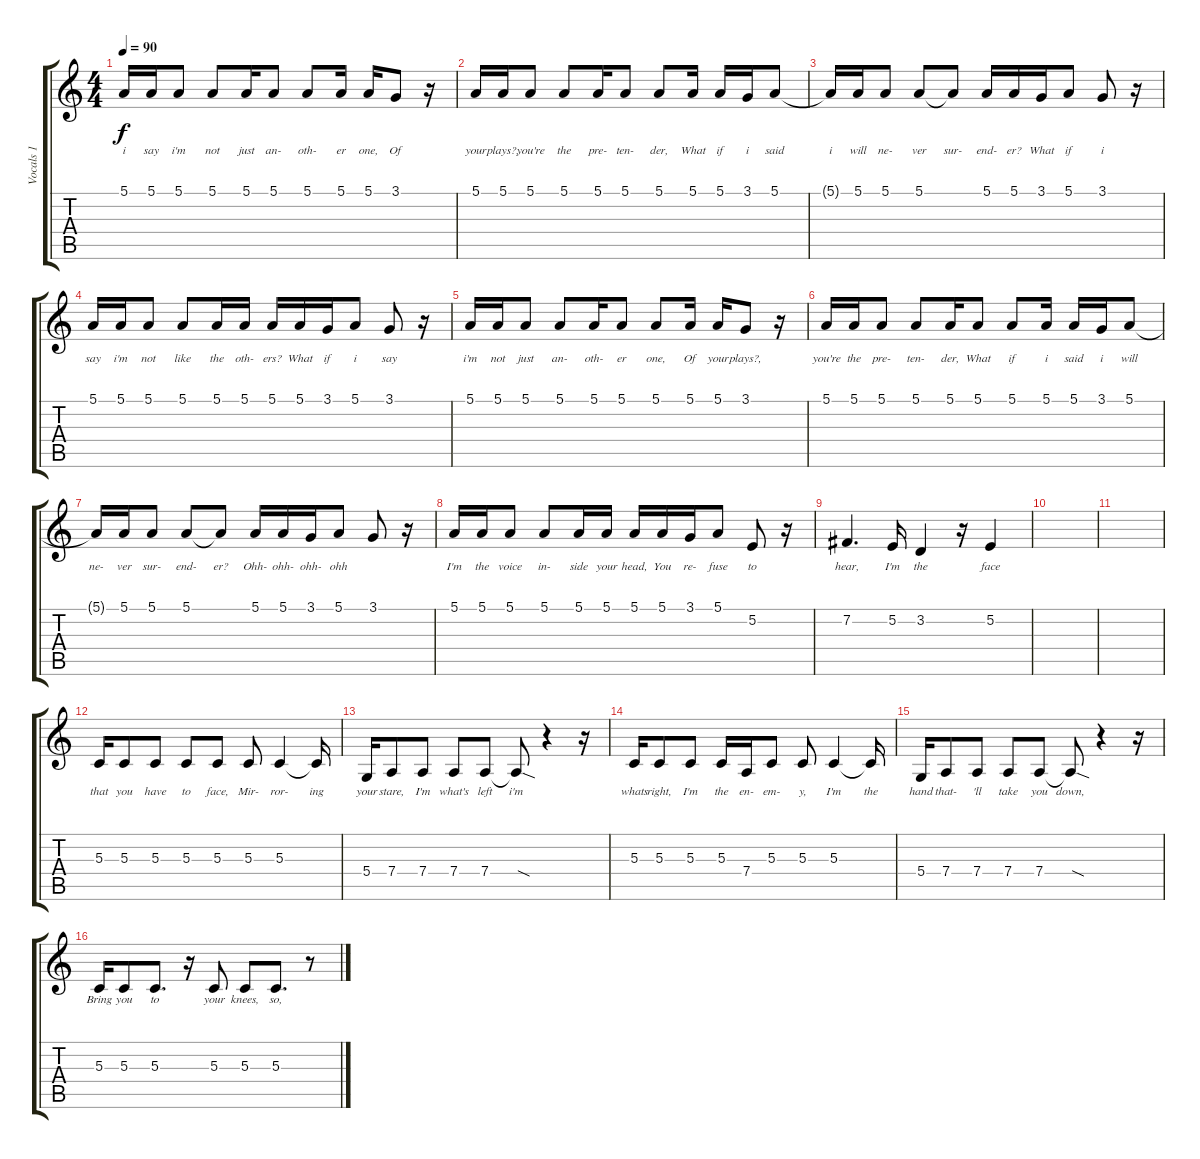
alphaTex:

\track ("Vocals 1" "Vocals 1") {instrument flute}
\staff {score tabs}
\tuning (E4 B3 G3 D3 A2 E2) {hide}
\ts (4 4)
\tempo 90
\clef g2
\ks c
5.1.16{lyrics (0 "i") lyrics (1 "") lyrics (2 "") lyrics (3 "") lyrics (4 "") dy f} 5.1.16{lyrics (0 "say") lyrics (1 "") lyrics (2 "") lyrics (3 "") lyrics (4 "")} 5.1.8{lyrics (0 "i'm") lyrics (1 "") lyrics (2 "") lyrics (3 "") lyrics (4 "")} 5.1.8{lyrics (0 "not") lyrics (1 "") lyrics (2 "") lyrics (3 "") lyrics (4 "")} 5.1.16{lyrics (0 "just") lyrics (1 "") lyrics (2 "") lyrics (3 "") lyrics (4 "")} 5.1.8{lyrics (0 "an-") lyrics (1 "") lyrics (2 "") lyrics (3 "") lyrics (4 "")} 5.1.8{lyrics (0 "oth-") lyrics (1 "") lyrics (2 "") lyrics (3 "") lyrics (4 "")} 5.1.16{lyrics (0 "er") lyrics (1 "") lyrics (2 "") lyrics (3 "") lyrics (4 "")} 5.1.16{lyrics (0 "one,") lyrics (1 "") lyrics (2 "") lyrics (3 "") lyrics (4 "")} 3.1.8{lyrics (0 "Of") lyrics (1 "") lyrics (2 "") lyrics (3 "") lyrics (4 "")} r.16 |
5.1.16{lyrics (0 "your") lyrics (1 "") lyrics (2 "") lyrics (3 "") lyrics (4 "")} 5.1.16{lyrics (0 "plays?,") lyrics (1 "") lyrics (2 "") lyrics (3 "") lyrics (4 "")} 5.1.8{lyrics (0 "you're") lyrics (1 "") lyrics (2 "") lyrics (3 "") lyrics (4 "")} 5.1.8{lyrics (0 "the") lyrics (1 "") lyrics (2 "") lyrics (3 "") lyrics (4 "")} 5.1.16{lyrics (0 "pre-") lyrics (1 "") lyrics (2 "") lyrics (3 "") lyrics (4 "")} 5.1.8{lyrics (0 "ten-") lyrics (1 "") lyrics (2 "") lyrics (3 "") lyrics (4 "")} 5.1.8{lyrics (0 "der,") lyrics (1 "") lyrics (2 "") lyrics (3 "") lyrics (4 "")} 5.1.16{lyrics (0 "What") lyrics (1 "") lyrics (2 "") lyrics (3 "") lyrics (4 "")} 5.1.16{lyrics (0 "if") lyrics (1 "") lyrics (2 "") lyrics (3 "") lyrics (4 "")} 3.1.16{lyrics (0 "i") lyrics (1 "") lyrics (2 "") lyrics (3 "") lyrics (4 "")} 5.1.8{lyrics (0 "said") lyrics (1 "") lyrics (2 "") lyrics (3 "") lyrics (4 "")} |
5.1{t}.16{lyrics (0 "i") lyrics (1 "") lyrics (2 "") lyrics (3 "") lyrics (4 "")} 5.1.16{lyrics (0 "will") lyrics (1 "") lyrics (2 "") lyrics (3 "") lyrics (4 "")} 5.1.8{lyrics (0 "ne-") lyrics (1 "") lyrics (2 "") lyrics (3 "") lyrics (4 "")} 5.1.8{lyrics (0 "ver") lyrics (1 "") lyrics (2 "") lyrics (3 "") lyrics (4 "")} 5.1{t}.8{lyrics (0 "sur-") lyrics (1 "") lyrics (2 "") lyrics (3 "") lyrics (4 "")} 5.1.16{lyrics (0 "end-") lyrics (1 "") lyrics (2 "") lyrics (3 "") lyrics (4 "")} 5.1.16{lyrics (0 "er?") lyrics (1 "") lyrics (2 "") lyrics (3 "") lyrics (4 "")} 3.1.16{lyrics (0 "What") lyrics (1 "") lyrics (2 "") lyrics (3 "") lyrics (4 "")} 5.1.8{lyrics (0 "if") lyrics (1 "") lyrics (2 "") lyrics (3 "") lyrics (4 "")} 3.1.8{lyrics (0 "i") lyrics (1 "") lyrics (2 "") lyrics (3 "") lyrics (4 "")} r.16 |
5.1.16{lyrics (0 "say") lyrics (1 "") lyrics (2 "") lyrics (3 "") lyrics (4 "")} 5.1.16{lyrics (0 "i'm") lyrics (1 "") lyrics (2 "") lyrics (3 "") lyrics (4 "")} 5.1.8{lyrics (0 "not") lyrics (1 "") lyrics (2 "") lyrics (3 "") lyrics (4 "")} 5.1.8{lyrics (0 "like") lyrics (1 "") lyrics (2 "") lyrics (3 "") lyrics (4 "")} 5.1.16{lyrics (0 "the") lyrics (1 "") lyrics (2 "") lyrics (3 "") lyrics (4 "")} 5.1.16{lyrics (0 "oth-") lyrics (1 "") lyrics (2 "") lyrics (3 "") lyrics (4 "")} 5.1.16{lyrics (0 "ers?") lyrics (1 "") lyrics (2 "") lyrics (3 "") lyrics (4 "")} 5.1.16{lyrics (0 "What") lyrics (1 "") lyrics (2 "") lyrics (3 "") lyrics (4 "")} 3.1.16{lyrics (0 "if") lyrics (1 "") lyrics (2 "") lyrics (3 "") lyrics (4 "")} 5.1.8{lyrics (0 "i") lyrics (1 "") lyrics (2 "") lyrics (3 "") lyrics (4 "")} 3.1.8{lyrics (0 "say") lyrics (1 "") lyrics (2 "") lyrics (3 "") lyrics (4 "")} r.16 |
5.1.16{lyrics (0 "i'm") lyrics (1 "") lyrics (2 "") lyrics (3 "") lyrics (4 "")} 5.1.16{lyrics (0 "not") lyrics (1 "") lyrics (2 "") lyrics (3 "") lyrics (4 "")} 5.1.8{lyrics (0 "just") lyrics (1 "") lyrics (2 "") lyrics (3 "") lyrics (4 "")} 5.1.8{lyrics (0 "an-") lyrics (1 "") lyrics (2 "") lyrics (3 "") lyrics (4 "")} 5.1.16{lyrics (0 "oth-") lyrics (1 "") lyrics (2 "") lyrics (3 "") lyrics (4 "")} 5.1.8{lyrics (0 "er") lyrics (1 "") lyrics (2 "") lyrics (3 "") lyrics (4 "")} 5.1.8{lyrics (0 "one,") lyrics (1 "") lyrics (2 "") lyrics (3 "") lyrics (4 "")} 5.1.16{lyrics (0 "Of") lyrics (1 "") lyrics (2 "") lyrics (3 "") lyrics (4 "")} 5.1.16{lyrics (0 "your") lyrics (1 "") lyrics (2 "") lyrics (3 "") lyrics (4 "")} 3.1.8{lyrics (0 "plays?,") lyrics (1 "") lyrics (2 "") lyrics (3 "") lyrics (4 "")} r.16 |
5.1.16{lyrics (0 "you're") lyrics (1 "") lyrics (2 "") lyrics (3 "") lyrics (4 "")} 5.1.16{lyrics (0 "the") lyrics (1 "") lyrics (2 "") lyrics (3 "") lyrics (4 "")} 5.1.8{lyrics (0 "pre-") lyrics (1 "") lyrics (2 "") lyrics (3 "") lyrics (4 "")} 5.1.8{lyrics (0 "ten-") lyrics (1 "") lyrics (2 "") lyrics (3 "") lyrics (4 "")} 5.1.16{lyrics (0 "der,") lyrics (1 "") lyrics (2 "") lyrics (3 "") lyrics (4 "")} 5.1.8{lyrics (0 "What") lyrics (1 "") lyrics (2 "") lyrics (3 "") lyrics (4 "")} 5.1.8{lyrics (0 "if") lyrics (1 "") lyrics (2 "") lyrics (3 "") lyrics (4 "")} 5.1.16{lyrics (0 "i") lyrics (1 "") lyrics (2 "") lyrics (3 "") lyrics (4 "")} 5.1.16{lyrics (0 "said") lyrics (1 "") lyrics (2 "") lyrics (3 "") lyrics (4 "")} 3.1.16{lyrics (0 "i") lyrics (1 "") lyrics (2 "") lyrics (3 "") lyrics (4 "")} 5.1.8{lyrics (0 "will") lyrics (1 "") lyrics (2 "") lyrics (3 "") lyrics (4 "")} |
5.1{t}.16{lyrics (0 "ne-") lyrics (1 "") lyrics (2 "") lyrics (3 "") lyrics (4 "")} 5.1.16{lyrics (0 "ver") lyrics (1 "") lyrics (2 "") lyrics (3 "") lyrics (4 "")} 5.1.8{lyrics (0 "sur-") lyrics (1 "") lyrics (2 "") lyrics (3 "") lyrics (4 "")} 5.1.8{lyrics (0 "end-") lyrics (1 "") lyrics (2 "") lyrics (3 "") lyrics (4 "")} 5.1{t}.8{lyrics (0 "er?") lyrics (1 "") lyrics (2 "") lyrics (3 "") lyrics (4 "")} 5.1.16{lyrics (0 "Ohh-") lyrics (1 "") lyrics (2 "") lyrics (3 "") lyrics (4 "")} 5.1.16{lyrics (0 "ohh-") lyrics (1 "") lyrics (2 "") lyrics (3 "") lyrics (4 "")} 3.1.16{lyrics (0 "ohh-") lyrics (1 "") lyrics (2 "") lyrics (3 "") lyrics (4 "")} 5.1.8{lyrics (0 "ohh") lyrics (1 "") lyrics (2 "") lyrics (3 "") lyrics (4 "")} 3.1.8{lyrics (0 "") lyrics (1 "") lyrics (2 "") lyrics (3 "") lyrics (4 "")} r.16 |
5.1.16{lyrics (0 "I'm") lyrics (1 "") lyrics (2 "") lyrics (3 "") lyrics (4 "")} 5.1.16{lyrics (0 "the") lyrics (1 "") lyrics (2 "") lyrics (3 "") lyrics (4 "")} 5.1.8{lyrics (0 "voice") lyrics (1 "") lyrics (2 "") lyrics (3 "") lyrics (4 "")} 5.1.8{lyrics (0 "in-") lyrics (1 "") lyrics (2 "") lyrics (3 "") lyrics (4 "")} 5.1.16{lyrics (0 "side") lyrics (1 "") lyrics (2 "") lyrics (3 "") lyrics (4 "")} 5.1.16{lyrics (0 "your") lyrics (1 "") lyrics (2 "") lyrics (3 "") lyrics (4 "")} 5.1.16{lyrics (0 "head,") lyrics (1 "") lyrics (2 "") lyrics (3 "") lyrics (4 "")} 5.1.16{lyrics (0 "You") lyrics (1 "") lyrics (2 "") lyrics (3 "") lyrics (4 "")} 3.1.16{lyrics (0 "re-") lyrics (1 "") lyrics (2 "") lyrics (3 "") lyrics (4 "")} 5.1.8{lyrics (0 "fuse") lyrics (1 "") lyrics (2 "") lyrics (3 "") lyrics (4 "")} 5.2.8{lyrics (0 "to") lyrics (1 "") lyrics (2 "") lyrics (3 "") lyrics (4 "")} r.16 |
7.2.4{d lyrics (0 "hear,") lyrics (1 "") lyrics (2 "") lyrics (3 "") lyrics (4 "")} 5.2.16{lyrics (0 "I'm") lyrics (1 "") lyrics (2 "") lyrics (3 "") lyrics (4 "")} 3.2.4{lyrics (0 "the") lyrics (1 "") lyrics (2 "") lyrics (3 "") lyrics (4 "")} r.16 5.2.4{lyrics (0 "face") lyrics (1 "") lyrics (2 "") lyrics (3 "") lyrics (4 "")} |
|
|
5.3.16{lyrics (0 "that") lyrics (1 "") lyrics (2 "") lyrics (3 "") lyrics (4 "")} 5.3.8{lyrics (0 "you") lyrics (1 "") lyrics (2 "") lyrics (3 "") lyrics (4 "")} 5.3.8{lyrics (0 "have") lyrics (1 "") lyrics (2 "") lyrics (3 "") lyrics (4 "")} 5.3.8{lyrics (0 "to") lyrics (1 "") lyrics (2 "") lyrics (3 "") lyrics (4 "")} 5.3.8{lyrics (0 "face,") lyrics (1 "") lyrics (2 "") lyrics (3 "") lyrics (4 "")} 5.3.8{lyrics (0 "Mir-") lyrics (1 "") lyrics (2 "") lyrics (3 "") lyrics (4 "")} 5.3.4{lyrics (0 "ror-") lyrics (1 "") lyrics (2 "") lyrics (3 "") lyrics (4 "")} 5.3{t}.16{lyrics (0 "ing") lyrics (1 "") lyrics (2 "") lyrics (3 "") lyrics (4 "")} |
5.4.16{lyrics (0 "your") lyrics (1 "") lyrics (2 "") lyrics (3 "") lyrics (4 "")} 7.4.8{lyrics (0 "stare,") lyrics (1 "") lyrics (2 "") lyrics (3 "") lyrics (4 "")} 7.4.8{lyrics (0 "I'm") lyrics (1 "") lyrics (2 "") lyrics (3 "") lyrics (4 "")} 7.4.8{lyrics (0 "what's") lyrics (1 "") lyrics (2 "") lyrics (3 "") lyrics (4 "")} 7.4.8{lyrics (0 "left") lyrics (1 "") lyrics (2 "") lyrics (3 "") lyrics (4 "")} 7.4{sod t}.8{lyrics (0 "i'm") lyrics (1 "") lyrics (2 "") lyrics (3 "") lyrics (4 "")} r.4 r.16 |
5.3.16{lyrics (0 "whats") lyrics (1 "") lyrics (2 "") lyrics (3 "") lyrics (4 "")} 5.3.8{lyrics (0 "right,") lyrics (1 "") lyrics (2 "") lyrics (3 "") lyrics (4 "")} 5.3.8{lyrics (0 "I'm") lyrics (1 "") lyrics (2 "") lyrics (3 "") lyrics (4 "")} 5.3.16{lyrics (0 "the") lyrics (1 "") lyrics (2 "") lyrics (3 "") lyrics (4 "")} 7.4.16{lyrics (0 "en-") lyrics (1 "") lyrics (2 "") lyrics (3 "") lyrics (4 "")} 5.3.8{lyrics (0 "em-") lyrics (1 "") lyrics (2 "") lyrics (3 "") lyrics (4 "")} 5.3.8{lyrics (0 "y,") lyrics (1 "") lyrics (2 "") lyrics (3 "") lyrics (4 "")} 5.3.4{lyrics (0 "I'm") lyrics (1 "") lyrics (2 "") lyrics (3 "") lyrics (4 "")} 5.3{t}.16{lyrics (0 "the") lyrics (1 "") lyrics (2 "") lyrics (3 "") lyrics (4 "")} |
5.4.16{lyrics (0 "hand") lyrics (1 "") lyrics (2 "") lyrics (3 "") lyrics (4 "")} 7.4.8{lyrics (0 "that-") lyrics (1 "") lyrics (2 "") lyrics (3 "") lyrics (4 "")} 7.4.8{lyrics (0 "'ll") lyrics (1 "") lyrics (2 "") lyrics (3 "") lyrics (4 "")} 7.4.8{lyrics (0 "take") lyrics (1 "") lyrics (2 "") lyrics (3 "") lyrics (4 "")} 7.4.8{lyrics (0 "you") lyrics (1 "") lyrics (2 "") lyrics (3 "") lyrics (4 "")} 7.4{sod t}.8{lyrics (0 "down,") lyrics (1 "") lyrics (2 "") lyrics (3 "") lyrics (4 "")} r.4 r.16 |
5.3.16{lyrics (0 "Bring") lyrics (1 "") lyrics (2 "") lyrics (3 "") lyrics (4 "")} 5.3.8{lyrics (0 "you") lyrics (1 "") lyrics (2 "") lyrics (3 "") lyrics (4 "")} 5.3.8{d lyrics (0 "to") lyrics (1 "") lyrics (2 "") lyrics (3 "") lyrics (4 "")} r.16 5.3.8{lyrics (0 "your") lyrics (1 "") lyrics (2 "") lyrics (3 "") lyrics (4 "")} 5.3.8{lyrics (0 "knees,") lyrics (1 "") lyrics (2 "") lyrics (3 "") lyrics (4 "")} 5.3.8{d lyrics (0 "so,") lyrics (1 "") lyrics (2 "") lyrics (3 "") lyrics (4 "")} r.8
